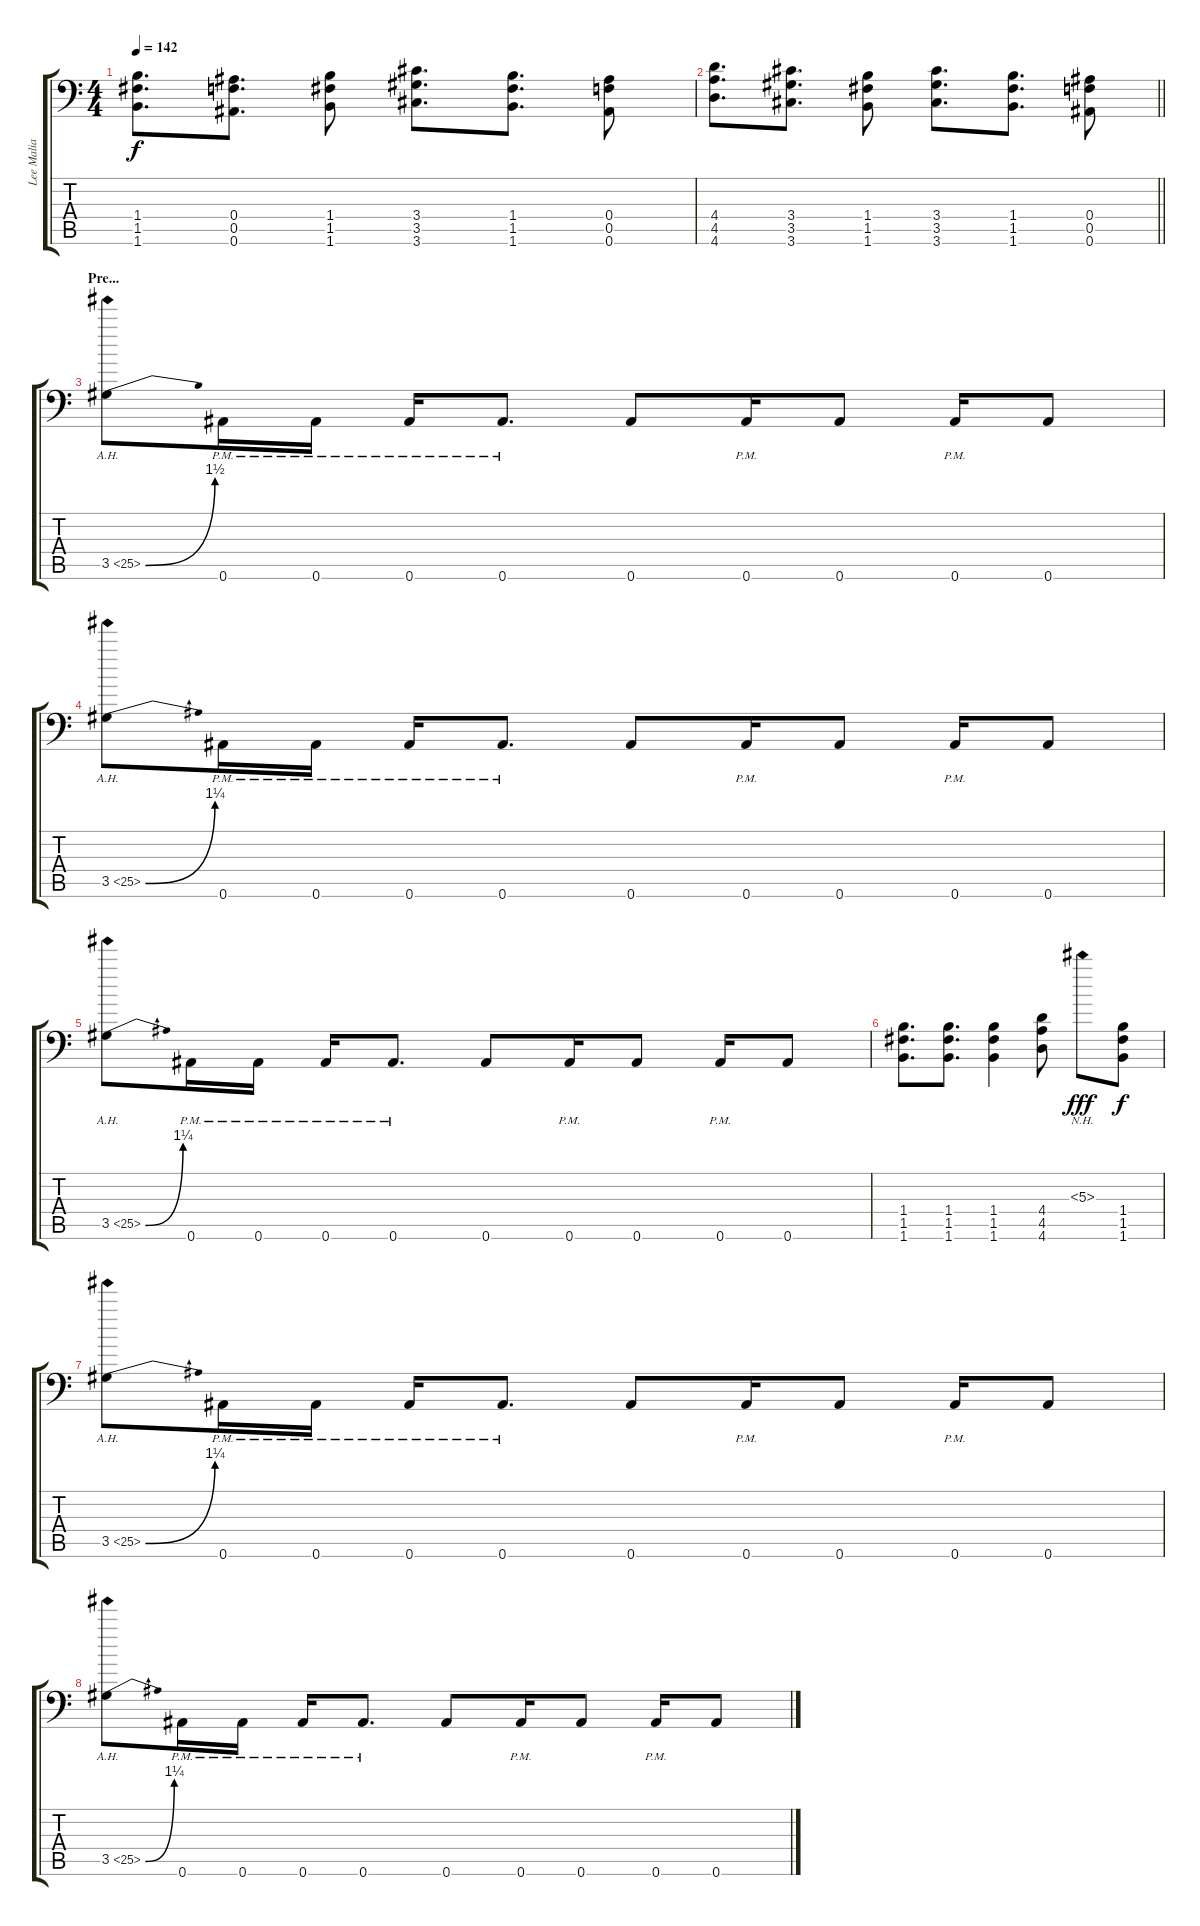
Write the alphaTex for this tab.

\track ("Lee Malia" "Lee Malia") {instrument distortionguitar}
\staff {score tabs}
\tuning (C4 G3 Eb3 Bb2 F2 Bb1) {hide}
\ts (4 4)
\tempo 142
\clef f4
\ks c
(1.4 1.5 1.6).8{d dy f} (0.4 0.5 0.6).8{d} (1.4 1.5 1.6).8 (3.4 3.5 3.6).8{d} (1.4 1.5 1.6).8{d} (0.4 0.5 0.6).8 |
\barLineRight lightlight
(4.4 4.5 4.6).8{d} (3.4 3.5 3.6).8{d} (1.4 1.5 1.6).8 (3.4 3.5 3.6).8{d} (1.4 1.5 1.6).8{d} (0.4 0.5 0.6).8 |
\section ("" "Pre...")
3.5{be (bend 0 0 60 6) ah 22}.8 0.6{pm}.16 0.6{pm}.16 0.6{pm}.16 0.6{pm}.8{d} 0.6.8 0.6{pm}.16 0.6.8 0.6{pm}.16 0.6.8 |
3.5{be (bend 0 0 60 5) ah 22}.8 0.6{pm}.16 0.6{pm}.16 0.6{pm}.16 0.6{pm}.8{d} 0.6.8 0.6{pm}.16 0.6.8 0.6{pm}.16 0.6.8 |
3.5{be (bend 0 0 60 5) ah 22}.8 0.6{pm}.16 0.6{pm}.16 0.6{pm}.16 0.6{pm}.8{d} 0.6.8 0.6{pm}.16 0.6.8 0.6{pm}.16 0.6.8 |
(1.4 1.5 1.6).8{d} (1.4 1.5 1.6).8{d} (1.4 1.5 1.6).4 (4.4 4.5 4.6).8 5.3{nh}.8{dy fff} (1.4 1.5 1.6).8{dy f} |
3.5{be (bend 0 0 60 5) ah 22}.8 0.6{pm}.16 0.6{pm}.16 0.6{pm}.16 0.6{pm}.8{d} 0.6.8 0.6{pm}.16 0.6.8 0.6{pm}.16 0.6.8 |
3.5{be (bend 0 0 60 5) ah 22}.8 0.6{pm}.16 0.6{pm}.16 0.6{pm}.16 0.6{pm}.8{d} 0.6.8 0.6{pm}.16 0.6.8 0.6{pm}.16 0.6.8
